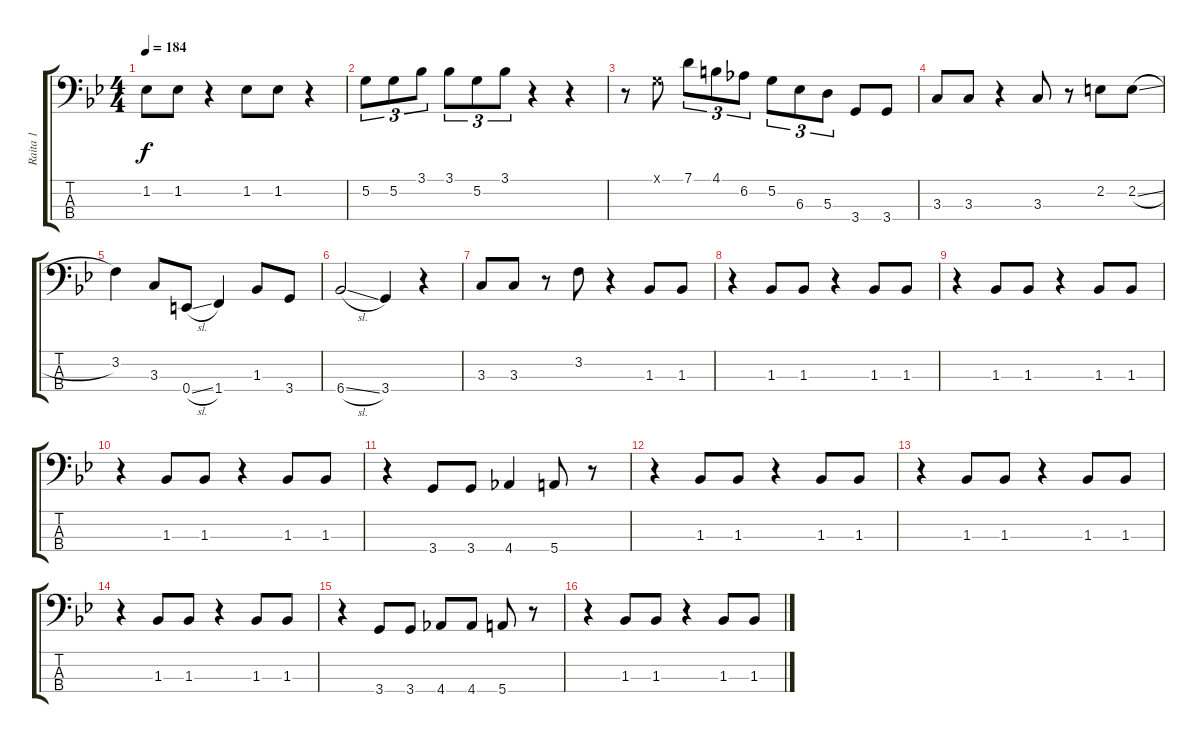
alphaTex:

\track ("Raita 1" "Raita 1") {instrument electricbassfinger}
\staff {score tabs}
\tuning (G2 D2 A1 E1) {hide}
\ts (4 4)
\tempo 184
\clef f4
\ks gminor
1.2.8{dy f} 1.2.8 r.4 1.2.8 1.2.8 r.4 |
5.2.8{tu (3 2)} 5.2.8{tu (3 2)} 3.1.8{tu (3 2)} 3.1.8{tu (3 2)} 5.2.8{tu (3 2)} 3.1.8{tu (3 2)} r.4 r.4 |
r.8 0.1{x}.8 7.1.8{tu (3 2)} 4.1.8{tu (3 2)} 6.2.8{tu (3 2)} 5.2.8{tu (3 2)} 6.3.8{tu (3 2)} 5.3.8{tu (3 2)} 3.4.8 3.4.8 |
3.3.8 3.3.8 r.4 3.3.8 r.8 2.2.8 2.2{sl}.8 |
3.2.4 3.3.8 0.4{sl}.8 1.4.4 1.3.8 3.4.8 |
6.4{sl}.2 3.4.4 r.4 |
3.3.8 3.3.8 r.8 3.2.8 r.4 1.3.8 1.3.8 |
r.4 1.3.8 1.3.8 r.4 1.3.8 1.3.8 |
r.4 1.3.8 1.3.8 r.4 1.3.8 1.3.8 |
r.4 1.3.8 1.3.8 r.4 1.3.8 1.3.8 |
r.4 3.4.8 3.4.8 4.4.4 5.4.8 r.8 |
r.4 1.3.8 1.3.8 r.4 1.3.8 1.3.8 |
r.4 1.3.8 1.3.8 r.4 1.3.8 1.3.8 |
r.4 1.3.8 1.3.8 r.4 1.3.8 1.3.8 |
r.4 3.4.8 3.4.8 4.4.8 4.4.8 5.4.8 r.8 |
r.4 1.3.8 1.3.8 r.4 1.3.8 1.3.8
